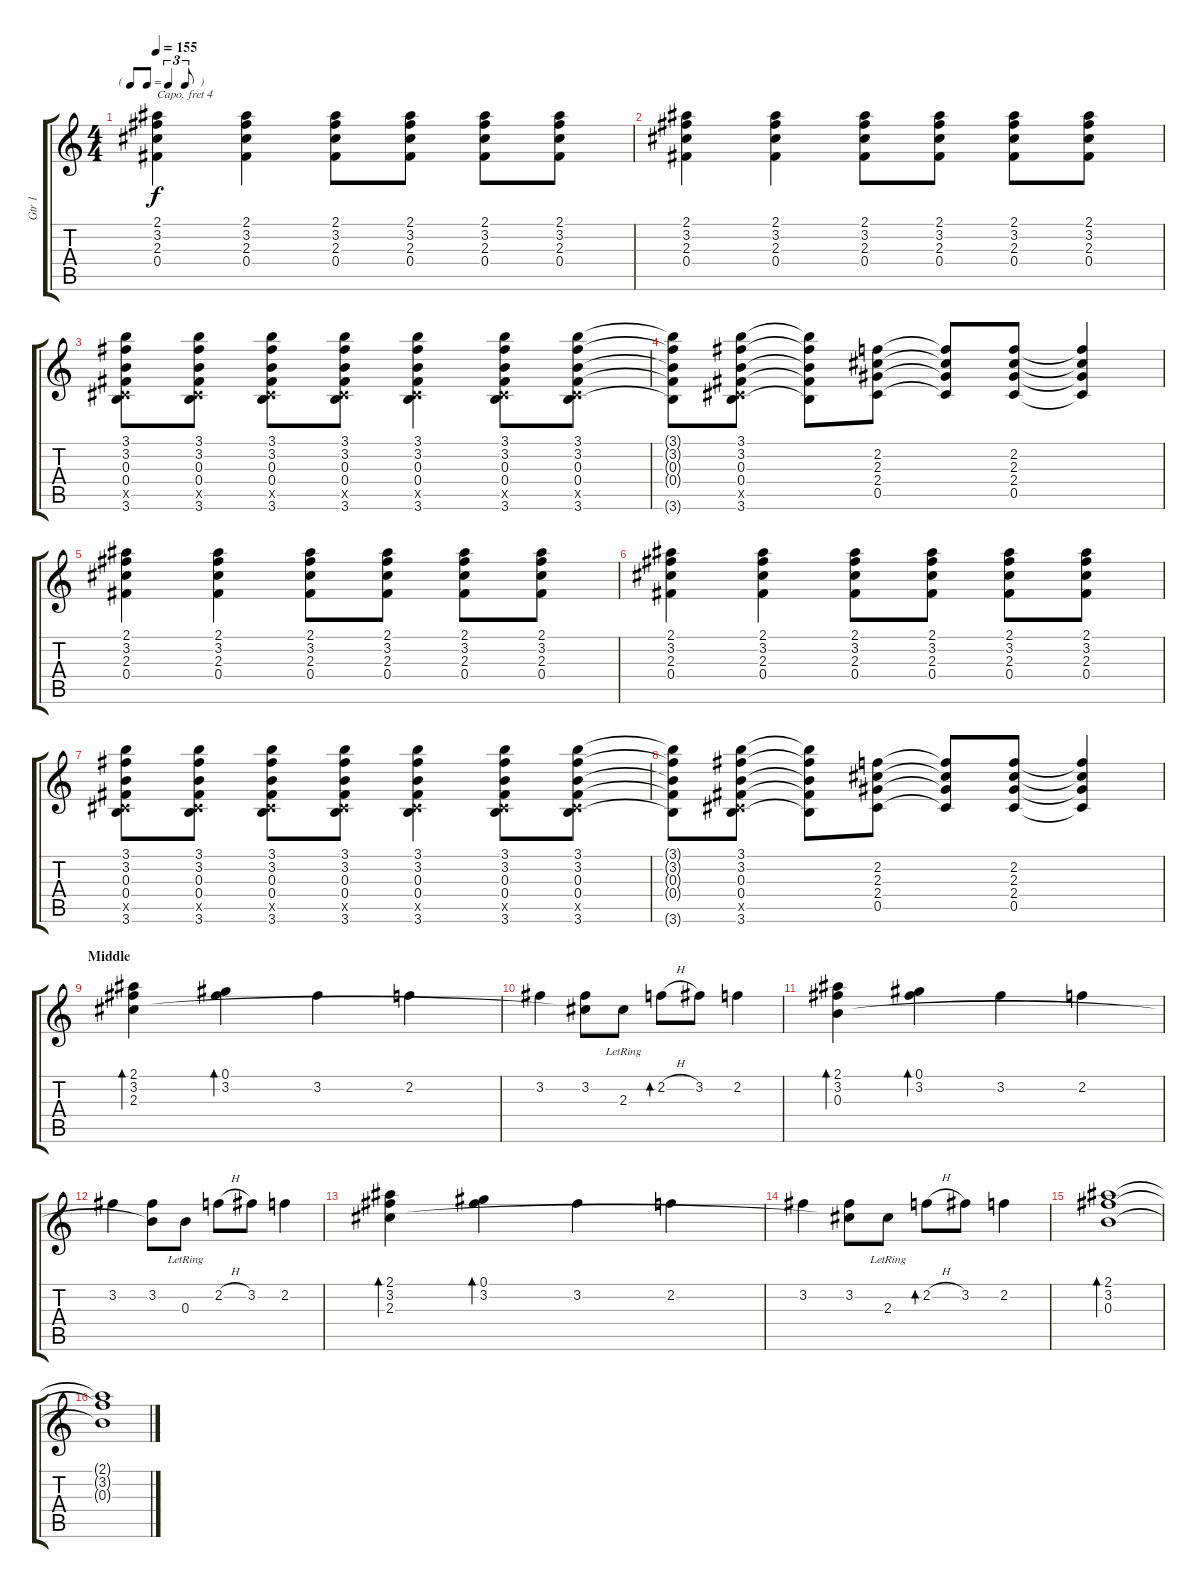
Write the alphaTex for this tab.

\track ("Gtr 1" "Gtr 1") {instrument electricguitarclean}
\staff {score tabs}
\capo 4
\tuning (E4 B3 G3 D3 A2 E2) {hide}
\ts (4 4)
\tf triplet8th
\tempo 155
\clef g2
\ks c
(2.1 3.2 2.3 0.4).4{dy f} (2.1 3.2 2.3 0.4).4 (2.1 3.2 2.3 0.4).8 (2.1 3.2 2.3 0.4).8 (2.1 3.2 2.3 0.4).8 (2.1 3.2 2.3 0.4).8 |
(2.1 3.2 2.3 0.4).4 (2.1 3.2 2.3 0.4).4 (2.1 3.2 2.3 0.4).8 (2.1 3.2 2.3 0.4).8 (2.1 3.2 2.3 0.4).8 (2.1 3.2 2.3 0.4).8 |
(3.1 3.2 0.3 0.4 0.5{x} 3.6).8 (3.1 3.2 0.3 0.4 0.5{x} 3.6).8 (3.1 3.2 0.3 0.4 0.5{x} 3.6).8 (3.1 3.2 0.3 0.4 0.5{x} 3.6).8 (3.1 3.2 0.3 0.4 0.5{x} 3.6).4 (3.1 3.2 0.3 0.4 0.5{x} 3.6).8 (3.1 3.2 0.3 0.4 0.5{x} 3.6).8 |
(3.1{t} 3.2{t} 0.3{t} 0.4{t} 3.6{t}).8 (3.1 3.2 0.3 0.4 0.5{x} 3.6).8 (3.1{t} 3.2{t} 0.3{t} 0.4{t} 3.6{t}).8 (2.2 2.3 2.4 0.5).8 (2.2{t} 2.3{t} 2.4{t} 0.5{t}).8 (2.2 2.3 2.4 0.5).8 (2.2{t} 2.3{t} 2.4{t} 0.5{t}).4 |
(2.1 3.2 2.3 0.4).4 (2.1 3.2 2.3 0.4).4 (2.1 3.2 2.3 0.4).8 (2.1 3.2 2.3 0.4).8 (2.1 3.2 2.3 0.4).8 (2.1 3.2 2.3 0.4).8 |
(2.1 3.2 2.3 0.4).4 (2.1 3.2 2.3 0.4).4 (2.1 3.2 2.3 0.4).8 (2.1 3.2 2.3 0.4).8 (2.1 3.2 2.3 0.4).8 (2.1 3.2 2.3 0.4).8 |
(3.1 3.2 0.3 0.4 0.5{x} 3.6).8 (3.1 3.2 0.3 0.4 0.5{x} 3.6).8 (3.1 3.2 0.3 0.4 0.5{x} 3.6).8 (3.1 3.2 0.3 0.4 0.5{x} 3.6).8 (3.1 3.2 0.3 0.4 0.5{x} 3.6).4 (3.1 3.2 0.3 0.4 0.5{x} 3.6).8 (3.1 3.2 0.3 0.4 0.5{x} 3.6).8 |
(3.1{t} 3.2{t} 0.3{t} 0.4{t} 3.6{t}).8 (3.1 3.2 0.3 0.4 0.5{x} 3.6).8 (3.1{t} 3.2{t} 0.3{t} 0.4{t} 3.6{t}).8 (2.2 2.3 2.4 0.5).8 (2.2{t} 2.3{t} 2.4{t} 0.5{t}).8 (2.2 2.3 2.4 0.5).8 (2.2{t} 2.3{t} 2.4{t} 0.5{t}).4 |
\section ("" "Middle")
(2.1 3.2 2.3).4{bd 240} (0.1 3.2).4{bd 120} 3.2.4 2.2.4 |
3.2.4 (3.2 2.3{t}).8 2.3{lr}.8 2.2{h}.8{bd 120} 3.2.8 2.2.4 |
(2.1 3.2 0.3).4{bd 240} (0.1 3.2).4{bd 120} 3.2.4 2.2.4 |
3.2.4 (3.2 0.3{t}).8 0.3{lr}.8 2.2{h}.8 3.2.8 2.2.4 |
(2.1 3.2 2.3).4{bd 240} (0.1 3.2).4{bd 120} 3.2.4 2.2.4 |
3.2.4 (3.2 2.3{t}).8 2.3{lr}.8 2.2{h}.8{bd 120} 3.2.8 2.2.4 |
(2.1 3.2 0.3).1{bd 240} |
(2.1{t} 3.2{t} 0.3{t}).1
